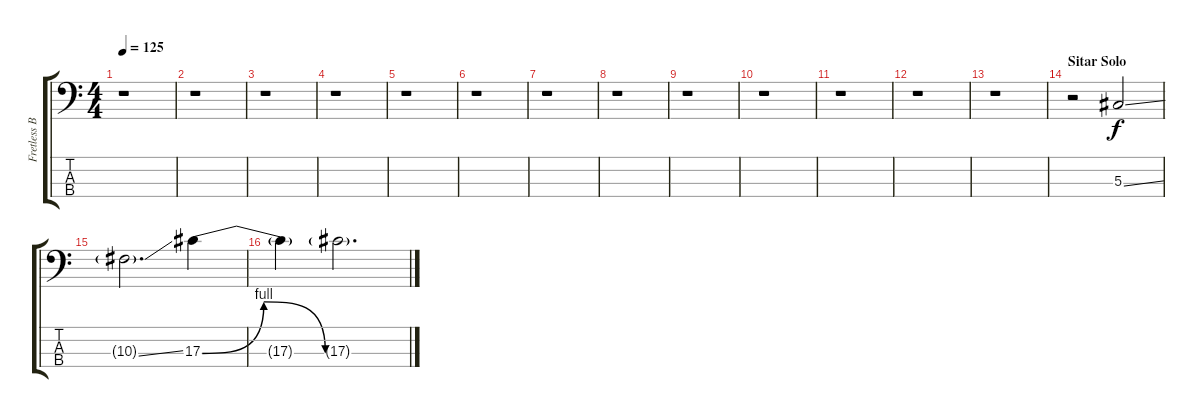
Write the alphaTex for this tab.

\track ("Fretless Bass" "Fretless B") {instrument fretlessbass}
\staff {score tabs}
\tuning (Gb2 Db2 Ab1 Db1) {hide}
\ts (4 4)
\tempo 125
\clef f4
\ks c
r.1{dy mp} |
r.1 |
r.1 |
r.1 |
r.1 |
r.1 |
r.1 |
r.1 |
r.1 |
r.1 |
r.1 |
r.1 |
r.1 |
\section ("" "Sitar Solo")
r.2 5.3{ss}.2{dy f} |
10.3{ss g}.2{d} 17.3{be (bendrelease 0 0 15 4 30 4 60 0)}.4 |
17.3{t}.4 17.3{ss g}.2{d}
